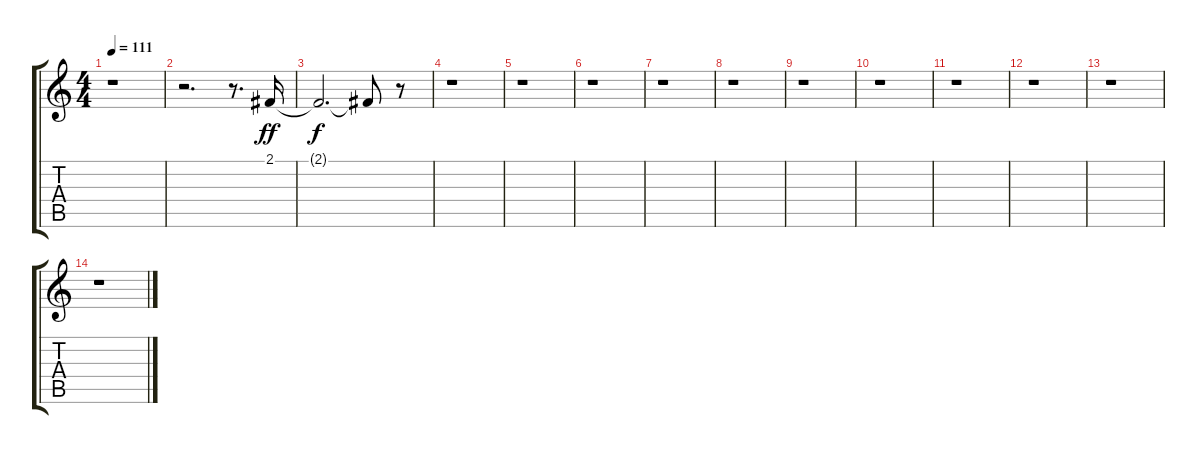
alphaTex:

\track "" {instrument synthstrings1}
\staff {score tabs}
\tuning (E4 B3 G3 D3 A2 E2) {hide}
\ts (4 4)
\tempo 111
\clef g2
\ks c
r.1{dy f} |
r.2{d} r.8{d} 2.1.16{dy ff} |
2.1{t}.2{d dy f} 2.1{t}.8 r.8 |
r.1 |
r.1 |
r.1 |
r.1 |
r.1 |
r.1 |
r.1 |
r.1 |
r.1 |
r.1 |
r.1
